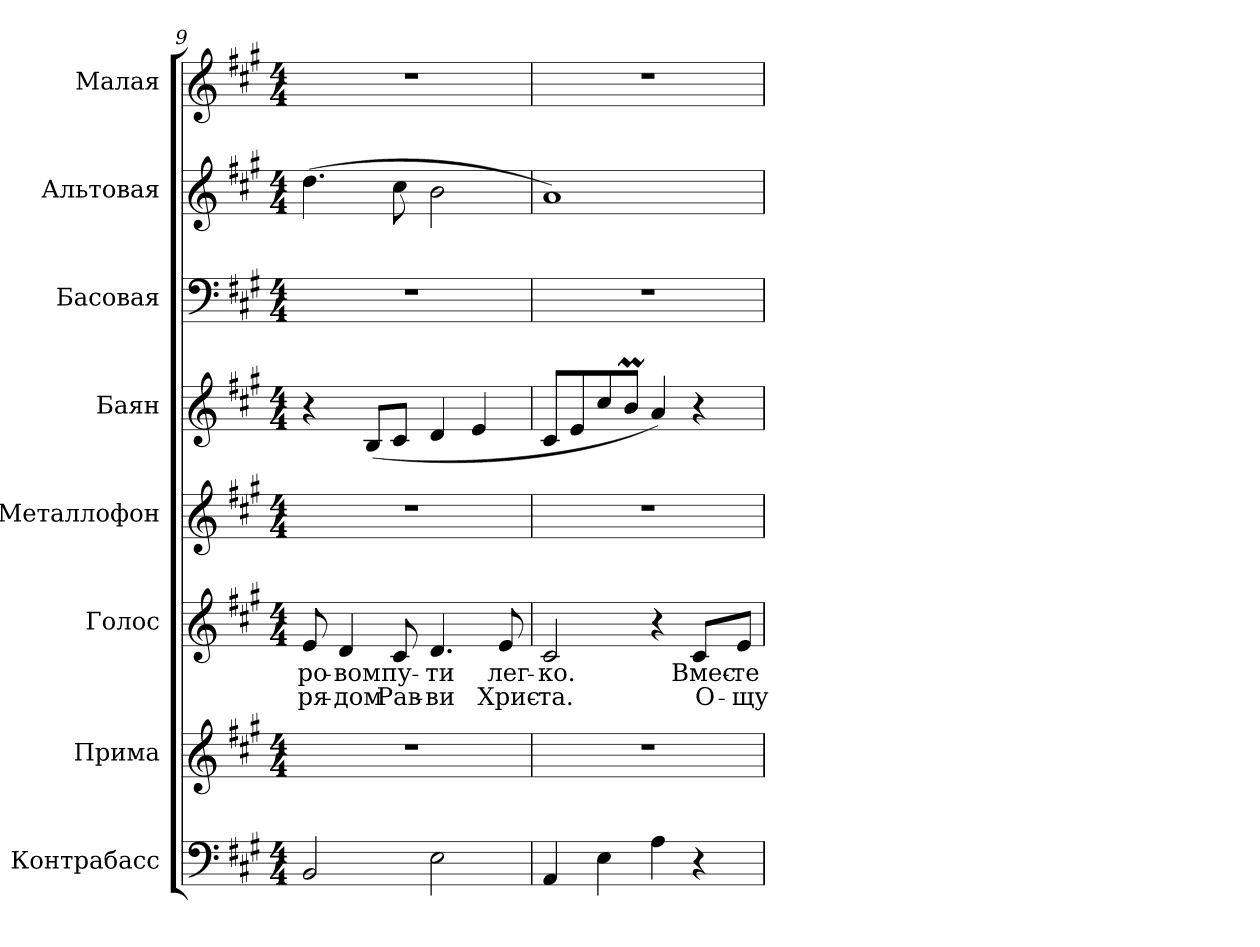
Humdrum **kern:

**kern	**kern	**kern	**text	**text	**kern	**kern	**kern	**kern	**kern
*part8	*part7	*part6	*part6	*part6	*part5	*part4	*part3	*part2	*part1
*staff8	*staff7	*staff6	*staff6	*staff6	*staff5	*staff4	*staff3	*staff2	*staff1
*I"Контрабасс	*I"Прима	*I"Голос	*	*	*I"Meталлофон	*I"Баян	*I"Басовая	*I"Альтовая	*I"Малая
!!LO:PB:g=z
*clefF4	*clefG2	*clefG2	*	*	*clefG2	*clefG2	*clefF4	*clefG2	*clefG2
*ITrd7c12	*ITrd7c12	*	*	*	*ITrd-7c-12	*	*	*	*
*k[f#c#g#]	*k[f#c#g#]	*k[f#c#g#]	*	*	*k[f#c#g#]	*k[f#c#g#]	*k[f#c#g#]	*k[f#c#g#]	*k[f#c#g#]
*A:	*A:	*A:	*	*	*A:	*A:	*A:	*A:	*A:
*M4/4	*M4/4	*M4/4	*	*	*M4/4	*M4/4	*M4/4	*M4/4	*M4/4
=9	=9	=9	=9	=9	=9	=9	=9	=9	=9
!	!	!	!LO:LY:b:color=#000000	!LO:LY:b:color=#000000	!	!	!	!	!
2BBBi/	1r	8ei/	-ро-	ря-	1r	4r	1r	(4.ddi\	1r
!	!	!	!LO:LY:b:color=#000000	!LO:LY:b:color=#000000	!	!	!	!	!
.	.	4di/	-вом	-дом	.	.	.	.	.
.	.	.	.	.	.	(8Bi/L	.	.	.
!	!	!	!LO:LY:b:color=#000000	!LO:LY:b:color=#000000	!	!	!	!	!
.	.	8c#i/	пу-	Рав-	.	8c#i/J	.	8cc#i\	.
!	!	!	!LO:LY:b:color=#000000	!LO:LY:b:color=#000000	!	!	!	!	!
2EEi\	.	4.di/	-ти	-ви	.	4di/	.	2bi\	.
.	.	.	.	.	.	4ei/	.	.	.
!	!	!	!LO:LY:b:color=#000000	!LO:LY:b:color=#000000	!	!	!	!	!
.	.	8ei/	лег-	Хрис-	.	.	.	.	.
=10	=10	=10	=10	=10	=10	=10	=10	=10	=10
!	!	!	!LO:LY:b:color=#000000	!LO:LY:b:color=#000000	!	!	!	!	!
4AAAi/	1r	2c#i/	-ко.	-та.	1r	8c#i/L	1r	1ai)	1r
.	.	.	.	.	.	8ei/	.	.	.
4EEi\	.	.	.	.	.	8cc#i/	.	.	.
.	.	.	.	.	.	8bMi/J	.	.	.
4AAi\	.	4r	.	.	.	4ai/)	.	.	.
!	!	!	!LO:LY:b:color=#000000	!LO:LY:b:color=#000000	!	!	!	!	!
4r	.	8c#i/L	Вмес-	О-	.	4r	.	.	.
!	!	!	!LO:LY:b:color=#000000	!LO:LY:b:color=#000000	!	!	!	!	!
.	.	8ei/J	-те	-щу-	.	.	.	.	.
=	=	=	=	=	=	=	=	=	=
*-	*-	*-	*-	*-	*-	*-	*-	*-	*-
